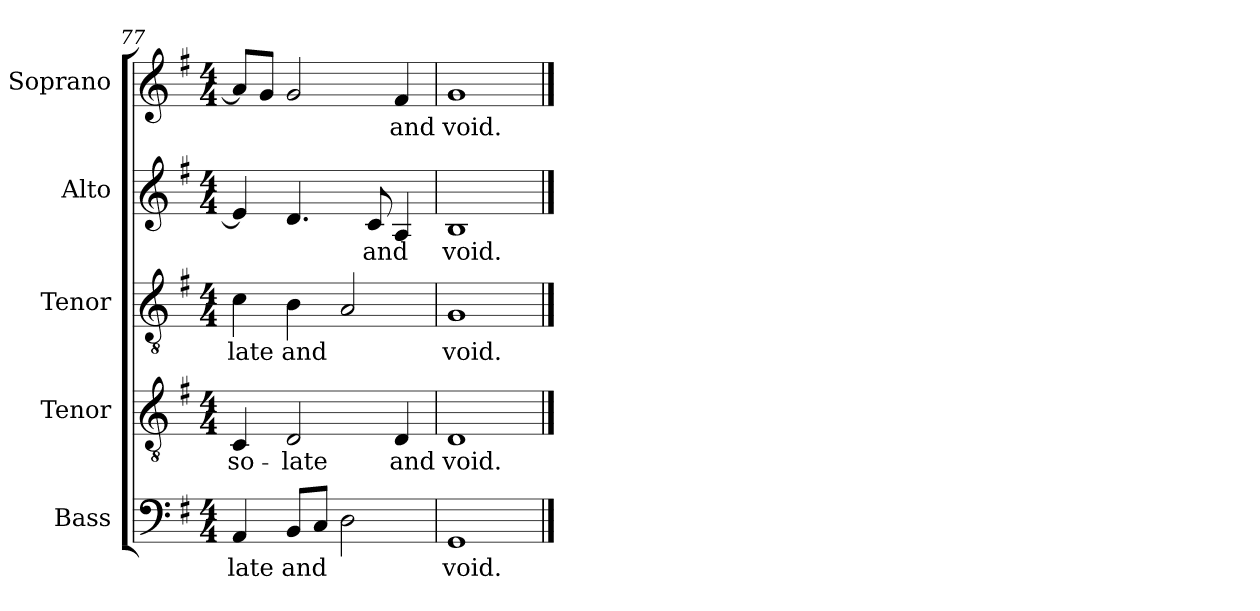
**kern	**text	**kern	**text	**kern	**text	**kern	**text	**kern	**text
*part5	*part5	*part4	*part4	*part3	*part3	*part2	*part2	*part1	*part1
*staff5	*staff5	*staff4	*staff4	*staff3	*staff3	*staff2	*staff2	*staff1	*staff1
*I"Bass	*	*I"Tenor	*	*I"Tenor	*	*I"Alto	*	*I"Soprano	*
*I'B.	*	*I'T.	*	*I'T.	*	*I'A.	*	*I'S.	*
*clefF4	*	*clefGv2	*	*clefGv2	*	*clefG2	*	*clefG2	*
*	*	*ITrd7c12	*	*ITrd7c12	*	*	*	*	*
*k[f#]	*	*k[f#]	*	*k[f#]	*	*k[f#]	*	*k[f#]	*
*G:	*	*G:	*	*G:	*	*G:	*	*G:	*
*M4/4	*	*M4/4	*	*M4/4	*	*M4/4	*	*M4/4	*
=77	=77	=77	=77	=77	=77	=77	=77	=77	=77
!	!LO:LY:b:color=#000000	!	!	!	!	!	!	!	!
!	!	!	!LO:LY:b:color=#000000	!	!	!	!	!	!
!	!	!	!	!	!LO:LY:b:color=#000000	!	!	!	!
4AAi/	-late	4CCi/	-so-	4Ci\	-late	4ei/]	.	8ai/L]	.
.	.	.	.	.	.	.	.	8gi/J	.
!	!LO:LY:b:color=#000000	!	!	!	!	!	!	!	!
!	!	!	!LO:LY:b:color=#000000	!	!	!	!	!	!
!	!	!	!	!	!LO:LY:b:color=#000000	!	!	!	!
8BBi/L	and	2DDi/	-late	4BBi\	and	4.di/	.	2gi/	.
8Ci/J	.	.	.	.	.	.	.	.	.
2Di\	.	.	.	2AAi/	.	.	.	.	.
!	!	!	!	!	!	!	!LO:LY:b:color=#000000	!	!
.	.	.	.	.	.	8ci/	and	.	.
!	!	!	!LO:LY:b:color=#000000	!	!	!	!	!	!
!	!	!	!	!	!	!	!	!	!LO:LY:b:color=#000000
.	.	4DDi/	and	.	.	4Ai/	.	4f#i/	and
=78	=78	=78	=78	=78	=78	=78	=78	=78	=78
!	!LO:LY:b:color=#000000	!	!	!	!	!	!	!	!
!	!	!	!LO:LY:b:color=#000000	!	!	!	!	!	!
!	!	!	!	!	!LO:LY:b:color=#000000	!	!	!	!
!	!	!	!	!	!	!	!LO:LY:b:color=#000000	!	!
!	!	!	!	!	!	!	!	!	!LO:LY:b:color=#000000
1GGi	void.	1DDi	void.	1GGi	void.	1Bi	void.	1gi	void.
==	==	==	==	==	==	==	==	==	==
*-	*-	*-	*-	*-	*-	*-	*-	*-	*-
